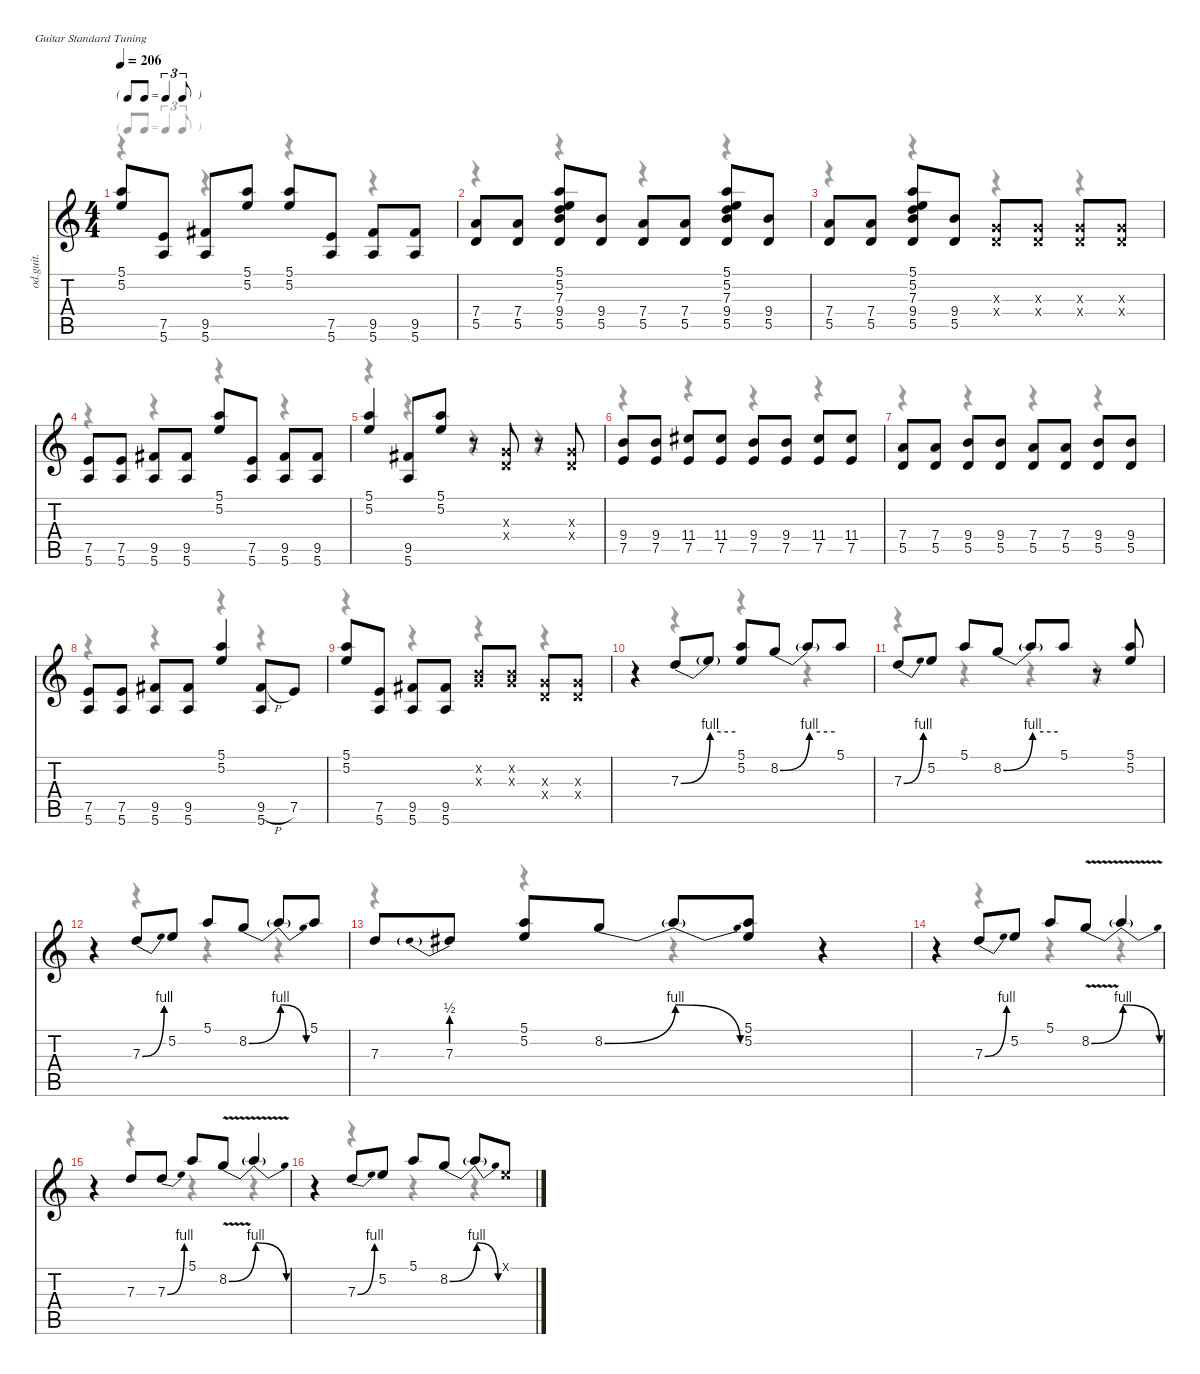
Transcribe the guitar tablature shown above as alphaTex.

\defaultSystemsLayout 4
\hideDynamics
\bracketExtendMode nobrackets
\otherSystemsTrackNameOrientation horizontal
\track ("Guitar" "od.guit.") {instrument overdrivenguitar}
\staff {score tabs}
\tuning (E4 B3 G3 D3 A2 E2)
\voice
\ts (4 4)
\tf triplet8th
\tempo 206
\clef g2
\ks c
(5.1 5.2).8{dy f beam Up} (7.5 5.6).8{beam Up} (9.5{acc #} 5.6).8{beam Up} (5.1 5.2).8{beam Up} (5.1 5.2).8{beam Up} (7.5 5.6).8{beam Up} (9.5{acc #} 5.6).8{beam Up} (9.5{acc #} 5.6).8{beam Up} |
(7.4 5.5).8{beam Up} (7.4 5.5).8{beam Up} (5.1 5.2 7.3 9.4 5.5).8{beam Up} (9.4 5.5).8{beam Up} (7.4 5.5).8{beam Up} (7.4 5.5).8{beam Up} (5.1 5.2 7.3 9.4 5.5).8{beam Up} (9.4 5.5).8{beam Up} |
(7.4 5.5).8{beam Up} (7.4 5.5).8{beam Up} (5.1 5.2 7.3 9.4 5.5).8{beam Up} (9.4 5.5).8{beam Up} (0.3{x} 0.4{x}).8{beam Up} (0.3{x} 0.4{x}).8{beam Up} (0.3{x} 0.4{x}).8{beam Up} (0.3{x} 0.4{x}).8{beam Up} |
(7.5 5.6).8{beam Up} (7.5 5.6).8{beam Up} (9.5{acc #} 5.6).8{beam Up} (9.5{acc #} 5.6).8{beam Up} (5.1 5.2).8{beam Up} (7.5 5.6).8{beam Up} (9.5{acc #} 5.6).8{beam Up} (9.5{acc #} 5.6).8{beam Up} |
(5.1 5.2).4{beam Up} (9.5{acc #} 5.6).8{beam Up} (5.1 5.2).8{beam Up} r.8{beam Up} (0.3{x} 0.4{x}).8{beam Up} r.8{beam Up} (0.3{x} 0.4{x}).8{beam Up} |
(9.4 7.5).8{beam Up} (9.4 7.5).8{beam Up} (11.4{acc #} 7.5).8{beam Up} (11.4{acc #} 7.5).8{beam Up} (9.4 7.5).8{beam Up} (9.4 7.5).8{beam Up} (11.4{acc #} 7.5).8{beam Up} (11.4{acc #} 7.5).8{beam Up} |
(7.4 5.5).8{beam Up} (7.4 5.5).8{beam Up} (9.4 5.5).8{beam Up} (9.4 5.5).8{beam Up} (7.4 5.5).8{beam Up} (7.4 5.5).8{beam Up} (9.4 5.5).8{beam Up} (9.4 5.5).8{beam Up} |
(7.5 5.6).8{beam Up} (7.5 5.6).8{beam Up} (9.5{acc #} 5.6).8{beam Up} (9.5{acc #} 5.6).8{beam Up} (5.1 5.2).4{beam Up} (9.5{h acc #} 5.6).8{beam Up} 7.5.8{beam Up} |
(5.1 5.2).8{beam Up} (7.5 5.6).8{beam Up} (9.5{acc #} 5.6).8{beam Up} (9.5{acc #} 5.6).8{beam Up} (0.2{x} 0.3{x}).8{beam Up} (0.2{x} 0.3{x}).8{beam Up} (0.3{x} 0.4{x}).8{beam Up} (0.3{x} 0.4{x}).8{beam Up} |
r.4{beam Up} 7.3{be (bend 0 0 60 4)}.8{beam Up} 7.3{be (hold 0 4 60 4) t}.8{beam Up} (5.1 5.2).8{beam Up} 8.2{be (bend 0 0 60 4)}.8{beam Up} 8.2{be (hold 0 4 60 4) t}.8{beam Up} 5.1.8{beam Up} |
7.3{be (bend 0 0 30 4)}.8{beam Up} 5.2.8{beam Up} 5.1.8{beam Up} 8.2{be (bend 0 0 60 4)}.8{beam Up} 8.2{be (hold 0 4 60 4) t}.8{beam Up} 5.1.8{beam Up} r.8{beam Up} (5.1 5.2).8{beam Up} |
r.4{beam Up} 7.3{be (bend 0 0 30 4)}.8{beam Up} 5.2.8{beam Up} 5.1.8{beam Up} 8.2{be (bend 0 0 60 4)}.8{beam Up} 8.2{be (release 0 4 60 0) t}.8{beam Up} 5.1.8{beam Up} |
7.3.8{beam Up} 7.3{be (prebend 0 2 60 2)}.8{beam Up} (5.1 5.2).8{beam Up} 8.2{be (bend 0 0 60 4)}.8{beam Up} 8.2{be (release 0 4 60 0) t}.8{beam Up} (5.1 5.2).8{beam Up} r.4{beam Up} |
r.4{beam Up} 7.3{be (bend 0 0 30 4)}.8{beam Up} 5.2.8{beam Up} 5.1.8{beam Up} 8.2{be (bend 0 0 60 4) v}.8{beam Up} 8.2{be (release 0 4 60 0) t}.4{beam Up} |
r.4{beam Up} 7.3.8{beam Up} 7.3{be (bend 0 0 30 4)}.8{beam Up} 5.1.8{beam Up} 8.2{be (bend 0 0 60 4) v}.8{beam Up} 8.2{be (release 0 4 60 0) t}.4{beam Up} |
r.4{beam Up} 7.3{be (bend 0 0 30 4)}.8{beam Up} 5.2.8{beam Up} 5.1.8{beam Up} 8.2{be (bend 0 0 60 4)}.8{beam Up} 8.2{be (release 0 4 60 0) t}.8{beam Up} 0.1{x}.8{beam Up}
\voice
\clef g2
\ottava regular
\simile none
\ks c
r.4{dy mf beam Down} r.4{beam Down} r.4{beam Down} r.4{beam Down} |
r.4{beam Down} r.4{beam Down} r.4{beam Down} r.4{beam Down} |
r.4{beam Down} r.4{beam Down} r.4{beam Down} r.4{beam Down} |
r.4{beam Down} r.4{beam Down} r.4{beam Down} r.4{beam Down} |
r.4{beam Down} r.4{beam Down} r.4{beam Down} r.4{beam Down} |
r.4{beam Down} r.4{beam Down} r.4{beam Down} r.4{beam Down} |
r.4{beam Down} r.4{beam Down} r.4{beam Down} r.4{beam Down} |
r.4{beam Down} r.4{beam Down} r.4{beam Down} r.4{beam Down} |
r.4{beam Down} r.4{beam Down} r.4{beam Down} r.4{beam Down} |
r.4{beam Down} r.4{beam Down} r.4{beam Down} r.4{beam Down} |
r.4{beam Down} r.4{beam Down} r.4{beam Down} r.4{beam Down} |
r.4{beam Down} r.4{beam Down} r.4{beam Down} r.4{beam Down} |
r.4{beam Down} r.4{beam Down} r.4{beam Down} r.4{beam Down} |
r.4{beam Down} r.4{beam Down} r.4{beam Down} r.4{beam Down} |
r.4{beam Down} r.4{beam Down} r.4{beam Down} r.4{beam Down} |
r.4{beam Down} r.4{beam Down} r.4{beam Down} r.4{beam Down}
